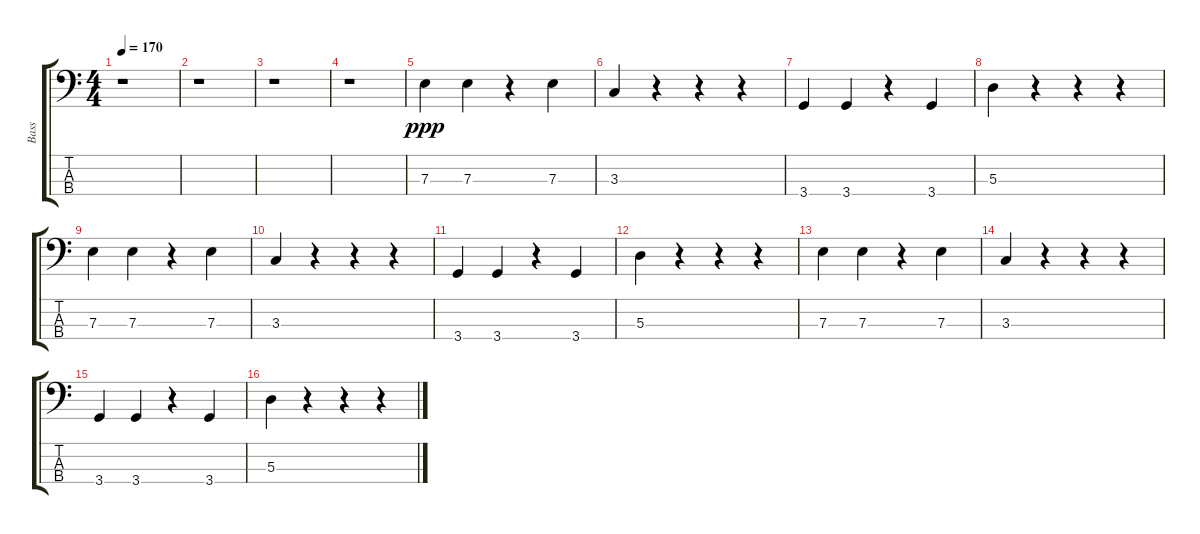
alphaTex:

\track ("Bass" "Bass") {instrument electricbasspick}
\staff {score tabs}
\tuning (G2 D2 A1 E1) {hide}
\ts (4 4)
\tempo 170
\clef f4
\ks c
r.1{dy ppp} |
r.1 |
r.1 |
r.1 |
7.3.4 7.3.4 r.4 7.3.4 |
3.3.4 r.4 r.4 r.4 |
3.4.4 3.4.4 r.4 3.4.4 |
5.3.4 r.4 r.4 r.4 |
7.3.4 7.3.4 r.4 7.3.4 |
3.3.4 r.4 r.4 r.4 |
3.4.4 3.4.4 r.4 3.4.4 |
5.3.4 r.4 r.4 r.4 |
7.3.4 7.3.4 r.4 7.3.4 |
3.3.4 r.4 r.4 r.4 |
3.4.4 3.4.4 r.4 3.4.4 |
5.3.4 r.4 r.4 r.4
